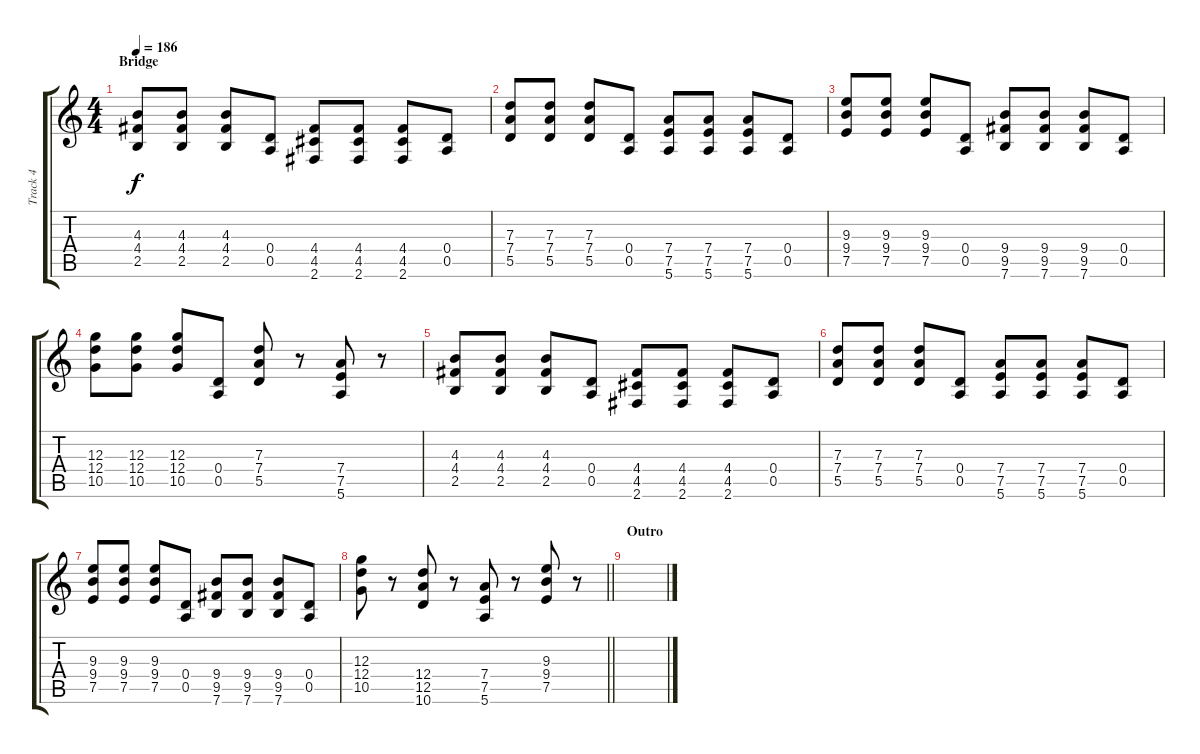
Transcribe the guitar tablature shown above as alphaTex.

\track ("Track 4" "Track 4") {instrument electricguitarclean}
\staff {score tabs}
\tuning (E4 B3 G3 D3 A2 E2) {hide}
\ts (4 4)
\section ("" "Bridge")
\tempo 186
\clef g2
\ks c
(4.3 4.4 2.5).8{dy f} (4.3 4.4 2.5).8 (4.3 4.4 2.5).8 (0.4 0.5).8 (4.4 4.5 2.6).8 (4.4 4.5 2.6).8 (4.4 4.5 2.6).8 (0.4 0.5).8 |
(7.3 7.4 5.5).8 (7.3 7.4 5.5).8 (7.3 7.4 5.5).8 (0.4 0.5).8 (7.4 7.5 5.6).8 (7.4 7.5 5.6).8 (7.4 7.5 5.6).8 (0.4 0.5).8 |
(9.3 9.4 7.5).8 (9.3 9.4 7.5).8 (9.3 9.4 7.5).8 (0.4 0.5).8 (9.4 9.5 7.6).8 (9.4 9.5 7.6).8 (9.4 9.5 7.6).8 (0.4 0.5).8 |
(12.3 12.4 10.5).8 (12.3 12.4 10.5).8 (12.3 12.4 10.5).8 (0.4 0.5).8 (7.3 7.4 5.5).8 r.8 (7.4 7.5 5.6).8 r.8 |
(4.3 4.4 2.5).8 (4.3 4.4 2.5).8 (4.3 4.4 2.5).8 (0.4 0.5).8 (4.4 4.5 2.6).8 (4.4 4.5 2.6).8 (4.4 4.5 2.6).8 (0.4 0.5).8 |
(7.3 7.4 5.5).8 (7.3 7.4 5.5).8 (7.3 7.4 5.5).8 (0.4 0.5).8 (7.4 7.5 5.6).8 (7.4 7.5 5.6).8 (7.4 7.5 5.6).8 (0.4 0.5).8 |
(9.3 9.4 7.5).8 (9.3 9.4 7.5).8 (9.3 9.4 7.5).8 (0.4 0.5).8 (9.4 9.5 7.6).8 (9.4 9.5 7.6).8 (9.4 9.5 7.6).8 (0.4 0.5).8 |
\barLineRight lightlight
(12.3 12.4 10.5).8 r.8 (12.4 12.5 10.6).8 r.8 (7.4 7.5 5.6).8 r.8 (9.3 9.4 7.5).8 r.8 |
\section ("" "Outro")
